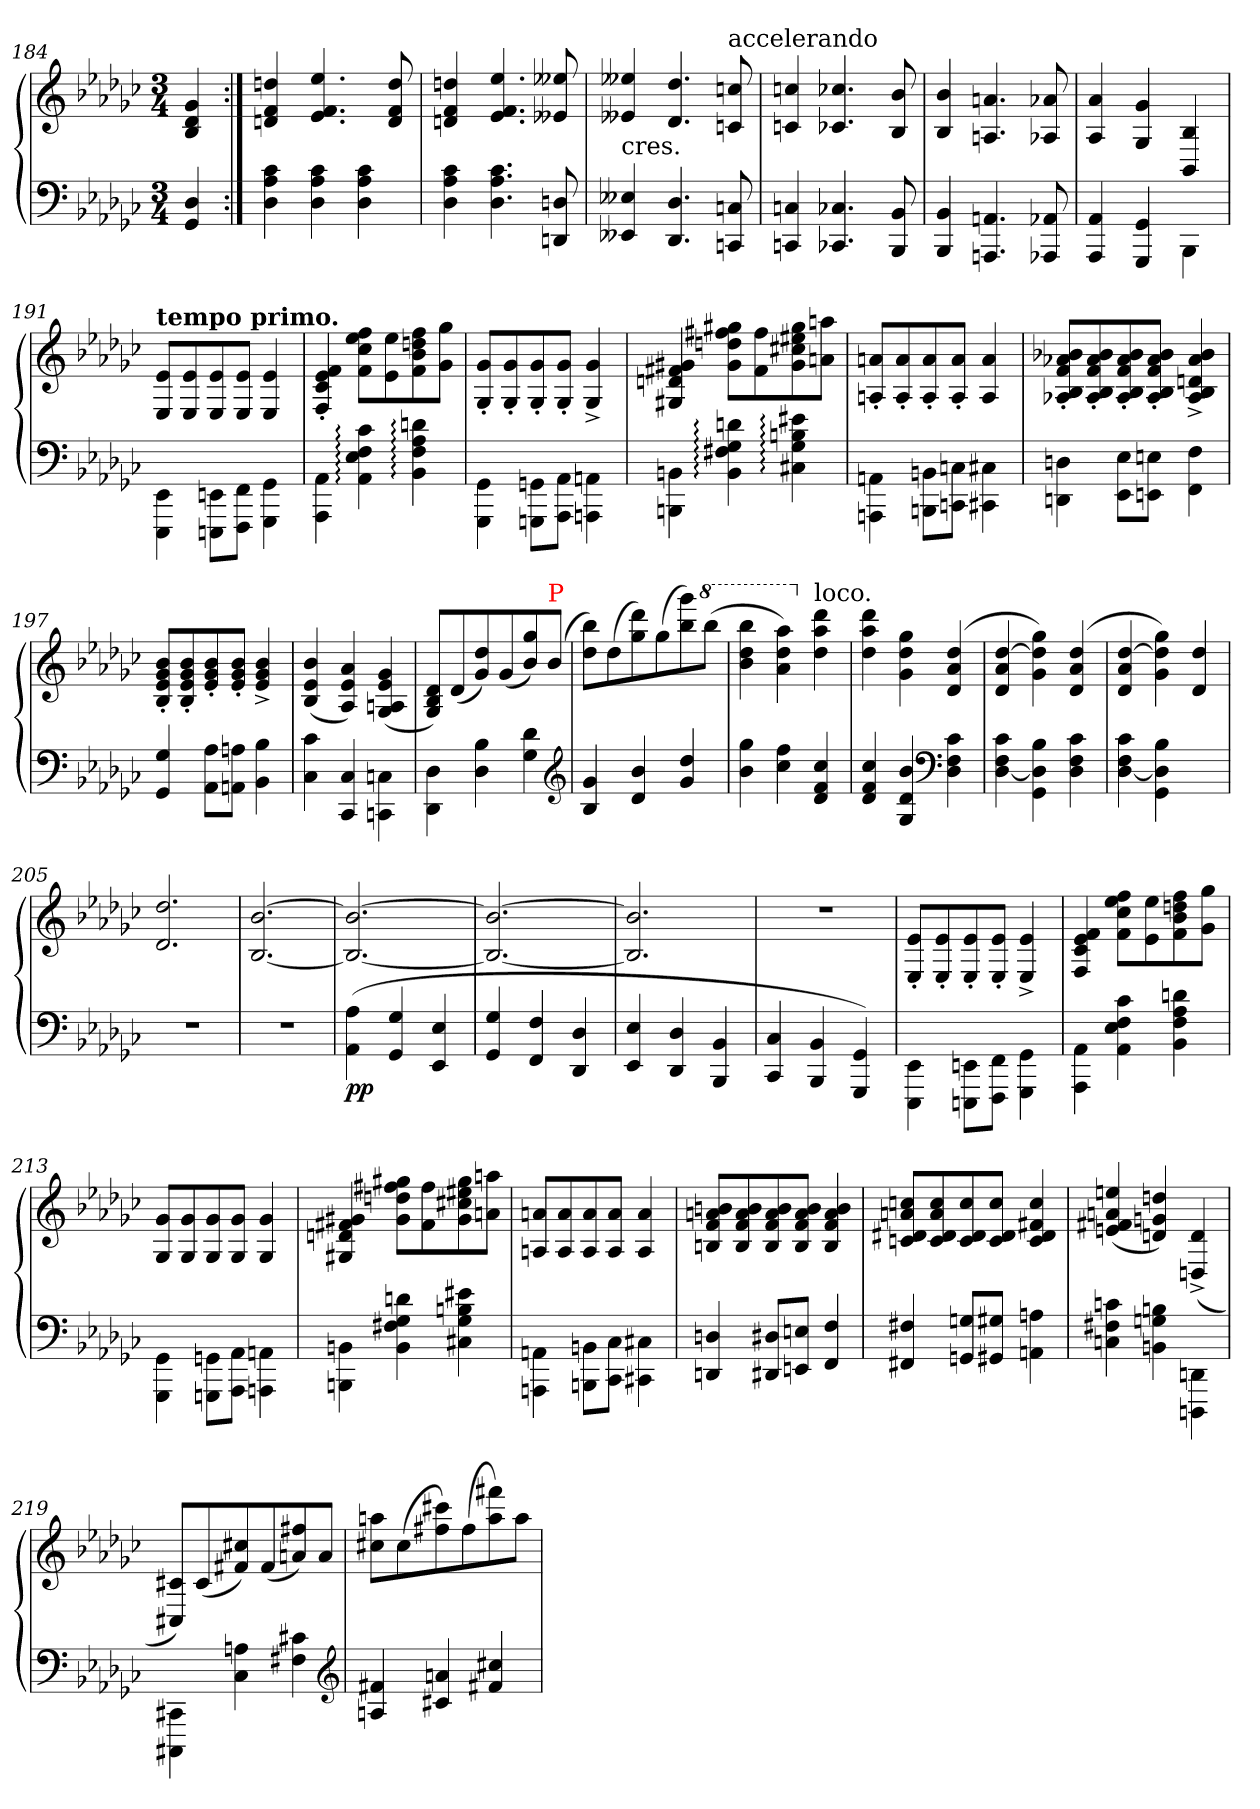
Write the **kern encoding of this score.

**kern	**kern	**dynam
*part1	*part1	*part1
*staff2	*staff1	*staff1/2
*clefF4	*clefG2	*
*k[b-e-a-d-g-c-]	*k[b-e-a-d-g-c-]	*
*e-:	*e-:	*
*M3/4	*M3/4	*
=184	=184	=184
4D- 4GG-	4g- 4d- 4B-	.
=185:|!	=185:|!	=185:|!
4c- 4A- 4D-	4ddn 4f 4dn	.
4c- 4A- 4D-	4.ee- 4.f 4.e-	.
4c- 4A- 4D-	.	.
.	8dd 8f 8d	.
=186	=186	=186
4c- 4A- 4D-	4ddn 4f 4dn	.
4.c- 4.A- 4.D-	4.ee- 4.f 4.e-	.
8Dn 8DDn	8ee--X 8e--X	.
=187	=187	=187
!	!LO:TX:c:t=cres.	!
4E--X 4EE--X	4ee--X 4e--X	.
4.D- 4.DD-	4.dd- 4.d-	.
!	!LO:TX:a:t=accelerando	!
8Cn 8CCn	8ccn 8cn	.
=188	=188	=188
4Cn 4CCn	4ccn 4cn	.
4.C-X 4.CC-X	4.cc-X 4.c-X	.
8BB- 8BBB-	8b- 8B-	.
=189	=189	=189
4BB- 4BBB-	4b- 4B-	.
4.AAn 4.AAAn	4.an 4.An	.
8AA-X 8AAA-X	8a-X 8A-X	.
=190	=190	=190
4AA-/ 4AAA-/	4a- 4A-	.
4GG-/ 4GGG-/	4g- 4G-	.
4BBB-\	4B-/ 4BB-/	.
=191	=191	=191
!	!LO:TX:a:B:t=tempo primo.	!
4EE-\ 4EEE-\	8e-/ 8E-/L	.
.	8e-/ 8E-/	.
8EEn\ 8EEEn\L	8e-/ 8E-/	.
8FF\ 8FFF\J	8e-/ 8E-/J	.
4GG-\ 4GGG-\	4e-/ 4E-/	.
=192	=192	=192
4AA-\ 4AAA-\	4f'>/ 4e-'>/ 4c-'>/ 4F'>/	.
4c-: 4F: 4E-: 4AA-:	8ff 8ee- 8cc- 8fL	.
.	8ee- 8e-	.
4dn: 4A-: 4F: 4BB-:	8ff 8ddn 8b- 8f	.
.	8gg- 8g-J	.
=193	=193	=193
4GG-\ 4GGG-\	8g-'>/ 8G-'>/L	.
.	8g-'>/ 8G-'>/	.
8GGn\ 8GGGn\L	8g-'>/ 8G-'>/	.
8AA-\ 8AAA-\J	8g-'>/ 8G-'>/J	.
4AAn\ 4AAAn\	4g-^>/ 4G-^>/	.
=194	=194	=194
4BBn\ 4BBBn\	4g#X/ 4f#X/ 4dn/ 4G#X/	.
4dn: 4G-: 4F#X: 4BB:	8gg#X 8ff#X 8ddn 8g#L	.
.	8ff# 8f#	.
4e#X: 4Bn: 4G-: 4C#X:	8gg# 8ee#X 8cc#X 8g#	.
.	8aa 8aJ	.
=195	=195	=195
4AAn\ 4AAAn\	8an'>/ 8An'>/L	.
.	8a'>/ 8A'>/	.
8BBn\ 8BBBn\L	8a'>/ 8A'>/	.
8Cn\ 8CCn\J	8a'>/ 8A'>/J	.
4C#X\ 4CC#X\	4a/ 4A/	.
=196	=196	=196
4Dn\ 4DDn\	8b-X'>/ 8a-X'>/ 8f'>/ 8B-'>/ 8A-X'>/L	.
.	8b-'>/ 8a-'>/ 8f'>/ 8B-'>/ 8A-'>/	.
8E-\ 8EE-\L	8b-'>/ 8a-'>/ 8f'>/ 8B-'>/ 8A-'>/	.
8En\ 8EEn\J	8b-'>/ 8a-'>/ 8f'>/ 8B-'>/ 8A-'>/J	.
4F\ 4FF\	4b-^</ 4a-^</ 4dn^</ 4B-^</ 4A-^</	.
=197	=197	=197
4G-/ 4GG-/	8b-'> 8g-'> 8e-'> 8B-'>L	.
.	8b-'> 8g-'> 8e-'> 8B-'>	.
8A- 8AA-L	8b-'> 8g-'> 8e-'>	.
8An 8AAnJ	8b-'> 8g-'> 8e-'>J	.
4B- 4BB-	4b-^> 4g-^> 4e-^>	.
=198	=198	=198
4c- 4C-	(>4b- 4e- 4B-	.
4C-/ 4CC-/	4a- 4e- 4A-)	.
4Cn\ 4CCn\	(>4g-/ 4e-/ 4An/ 4G-/	.
=199	=199	=199
4D-\ 4DD-\	8d-/ 8B-/ 8G-/L)	.
.	(<8d-	.
4B- 4D-	8dd- 8g-)	.
.	(<8g-	.
4d- 4G-	8gg- 8b-)	.
!	!LO:TX:a:color=red:t=P	!
.	(>8b-J	.
*clefG2	*	*
=200	=200	=200
4g- 4B-	8bb- 8dd-L)	.
.	(>8dd-	.
4b- 4d-	8ddd- 8gg-)	.
.	(>8gg-	.
4dd-/ 4g-/	8ggg- 8bb-)	.
*	*8va	*
.	(>8bbb-J	.
=201	=201	=201
4gg- 4b-	4bbb- 4ddd- 4bb-	.
4ff 4cc-	4aaa- 4ddd- 4aa-)	.
*	*X8va	*
!	!LO:TX:a:t=loco.	!
4cc- 4f 4d-	4ddd- 4aa- 4dd-	.
=202	=202	=202
4cc- 4f 4d-	4ddd- 4aa- 4dd-	.
4b- 4d- 4G-	4gg- 4dd- 4g-	.
*clefF4	*	*
4c- 4F 4D-	(>4dd-/ 4a-/ 4d-/	.
=203	=203	=203
4c- 4F [4D-	[4dd-/ 4a-/ 4d-/	.
4B- 4D-] 4GG-	4gg-\ 4dd-]\ 4g-\)	.
4c- 4F 4D-	(>4dd-/ 4a-/ 4d-/	.
=204	=204	=204
4c- 4F [4D-	[4dd-/ 4a-/ 4d-/	.
4B- 4D-] 4GG-	4gg- 4dd-] 4g-)	.
4ryy	4dd-/ 4d-/	.
=205	=205	=205
2.rF	2.dd- 2.d-	.
=206	=206	=206
2.rF	[2.b- [2.B-	.
=207	=207	=207
!	!	!LO:DY:b=2
(>4A- 4AA-	2.b-_ 2.B-_	pp
4G-/ 4GG-/	.	.
4E-/ 4EE-/	.	.
=208	=208	=208
4G-/ 4GG-/	2.b-_ 2.B-_	.
4F/ 4FF/	.	.
4D-/ 4DD-/	.	.
=209	=209	=209
4E-/ 4EE-/	2.b-] 2.B-]	.
4D-/ 4DD-/	.	.
4BB-/ 4BBB-/	.	.
=210	=210	=210
4C-/ 4CC-/	2.rdd	.
4BB-/ 4BBB-/	.	.
4GG-/ 4GGG-/)	.	.
=211	=211	=211
4EE-\ 4EEE-\	8e-'>/ 8E-'>/L	.
.	8e-'>/ 8E-'>/	.
8EEn\ 8EEEn\L	8e-'>/ 8E-'>/	.
8FF\ 8FFF\J	8e-'>/ 8E-'>/J	.
4GG-\ 4GGG-\	4e-^</ 4E-^</	.
=212	=212	=212
4AA-\ 4AAA-\	4f/ 4e-/ 4c-/ 4F/	.
4c- 4F 4E- 4AA-	8ff 8ee- 8cc- 8fL	.
.	8ee- 8e-	.
4dn 4A- 4F 4BB-	8ff 8ddn 8b- 8f	.
.	8gg- 8g-J	.
=213	=213	=213
4GG-\ 4GGG-\	8g-/ 8G-/L	.
.	8g-/ 8G-/	.
8GGn\ 8GGGn\L	8g-/ 8G-/	.
8AA-\ 8AAA-\J	8g-/ 8G-/J	.
4AAn\ 4AAAn\	4g-/ 4G-/	.
=214	=214	=214
4BBn\ 4BBBn\	4g#X 4f#X 4dn 4G#X	.
4dn 4G- 4F#X 4BB	8gg#X 8ff#X 8ddn 8g#L	.
.	8ff# 8f#	.
4e#X 4Bn 4G- 4C#X	8gg# 8ee#X 8cc#X 8g#	.
.	8aan 8anJ	.
=215	=215	=215
4AAn\ 4AAAn\	8an/ 8An/L	.
.	8a/ 8A/	.
8BBn\ 8BBBn\L	8a/ 8A/	.
8C-\ 8CC-\J	8a/ 8A/J	.
4C#X\ 4CC#X\	4a/ 4A/	.
=216	=216	=216
4Dn/ 4DDn/	8bn 8an 8f 8BnL	.
.	8b 8a 8f 8B	.
8D#X/ 8DD#X/L	8b 8a 8f 8B	.
8En 8EEnJ	8b 8a 8f 8BJ	.
4F/ 4FF/	4b 4a 4f 4B	.
=217	=217	=217
4F#X/ 4FF#X/	8ccn 8an 8d#X 8cnL	.
.	8cc 8a 8d# 8c	.
8Gn/ 8GGn/L	8cc 8d# 8c	.
8G#X 8GG#XJ	8cc 8d# 8cJ	.
4A\ 4AA\	4cc 4f#X 4d# 4c	.
=218	=218	=218
4cn 4F#X 4Cn	(>4een 4an 4f#X 4en	.
4Bn 4Gn 4BBn	4ddn 4gn 4dn)	.
4DDn\ 4DDDn\	(>4d^</ 4Dn^</	.
=219	=219	=219
4CC#X\ 4CCC#X\	8c#X 8C#XL)	.
.	(<8c#	.
4An 4C-	8cc# 8f#X)	.
.	(<8f#	.
4c#X 4F#X	8ff#X 8an)	.
.	8aJ	.
*clefG2	*	*
=220	=220	=220
4f#X 4An	8aan 8cc#XL	.
.	(>8cc#	.
4an 4c#X	8ccc#X 8ff#X)	.
.	(>8ff#	.
4cc#X 4f#X	8fff#X 8aa)	.
.	8aaJ	.
=	=	=
*-	*-	*-
